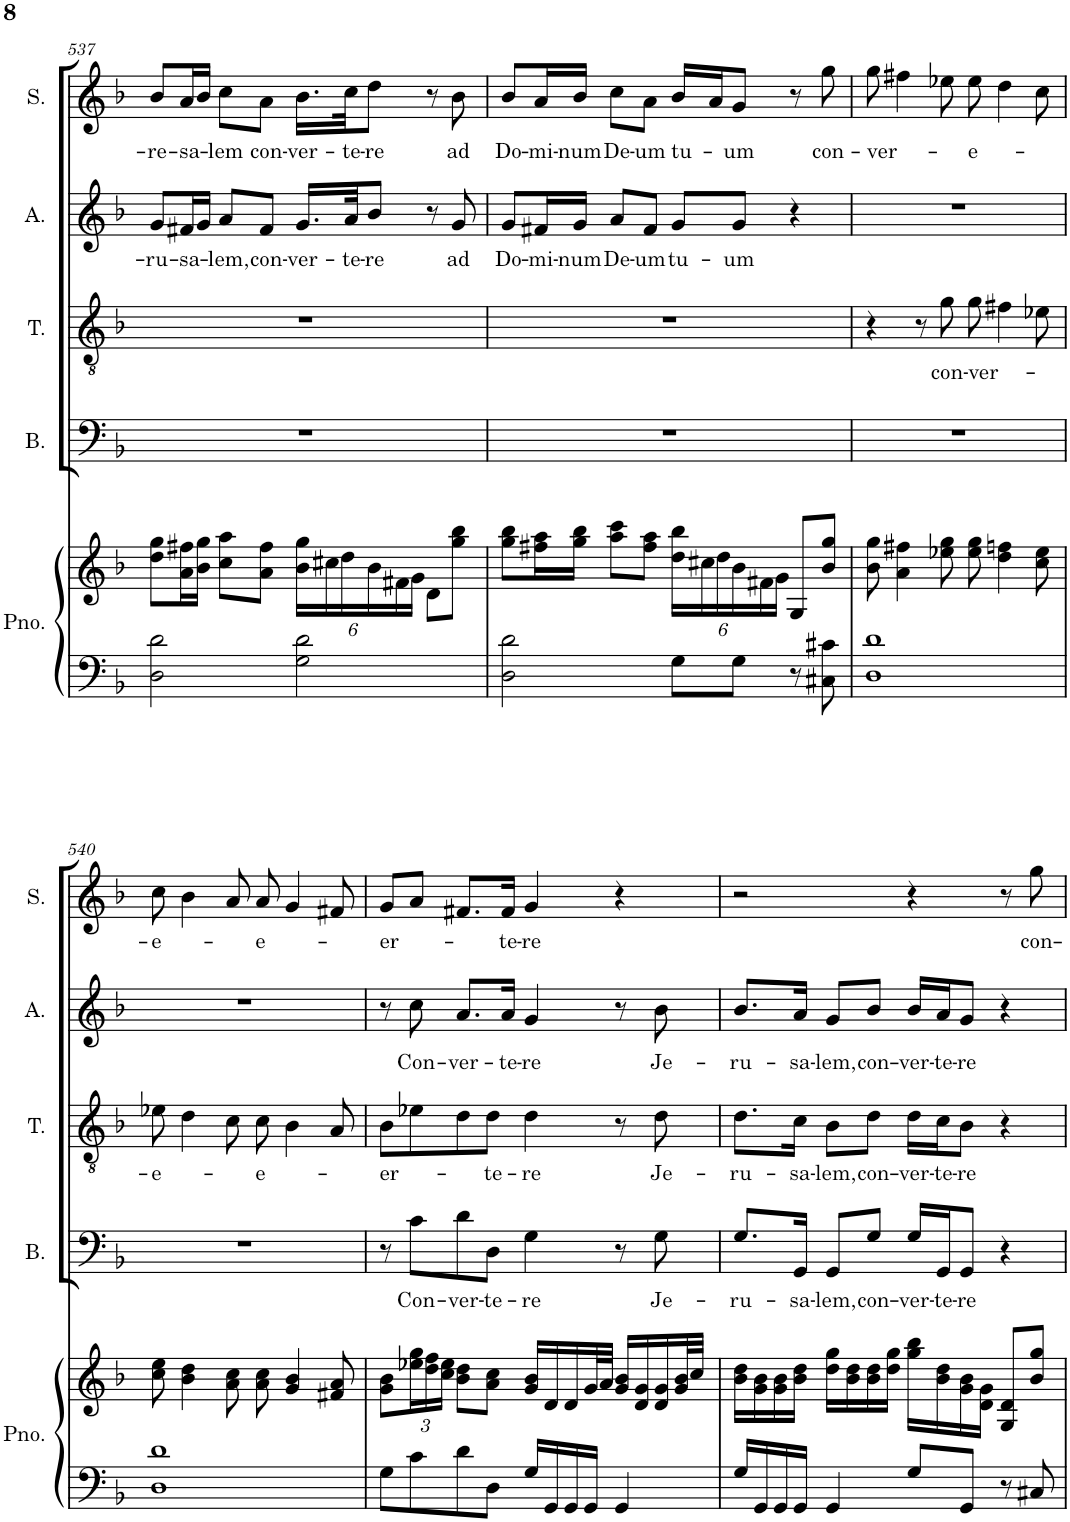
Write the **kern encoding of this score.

**kern	**kern	**kern	**text	**kern	**text	**kern	**text	**kern	**text
*part5	*part5	*part4	*part4	*part3	*part3	*part2	*part2	*part1	*part1
*staff6	*staff5	*staff4	*staff4	*staff3	*staff3	*staff2	*staff2	*staff1	*staff1
*I"Piano	*	*I"Bass	*	*I"Tenor	*	*I"Alto	*	*I"Soprano	*
*I'Pno.	*	*I'B.	*	*I'T.	*	*I'A.	*	*I'S.	*
!!LO:PB:g=z
*clefF4	*clefG2	*clefF4	*	*clefGv2	*	*clefG2	*	*clefG2	*
*	*	*	*	*	*	*Trd1c2	*	*	*
*k[b-]	*k[b-]	*k[b-]	*	*k[b-]	*	*k[b-]	*	*k[b-]	*
*M4/4	*M4/4	*M4/4	*	*M4/4	*	*M4/4	*	*M4/4	*
*met(c)	*met(c)	*met(c)	*	*met(c)	*	*met(c)	*	*met(c)	*
=537	=537	=537	=537	=537	=537	=537	=537	=537	=537
!	!	!	!	!	!	!	!LO:LY:b	!	!LO:LY:b
2D\ 2d\	8dd\ 8gg\L	1r	.	1r	.	8g/L	-ru-	8b-/L	-re-
!	!	!	!	!	!	!	!LO:LY:b	!	!LO:LY:b
.	16a\ 16ff#X\L	.	.	.	.	16f#X/L	-sa-	16a/L	-sa-
.	16b-\ 16gg\JJ	.	.	.	.	16g/JJ	.	16b-/JJ	.
!	!	!	!	!	!	!	!LO:LY:b	!	!LO:LY:b
.	8cc\ 8aa\L	.	.	.	.	8a/L	-lem,	8cc\L	-lem
!	!	!	!	!	!	!	!LO:LY:b	!	!LO:LY:b
.	8a\ 8ff#\J	.	.	.	.	8f#/J	con-	8a\J	con-
*	*Xbrackettup	*	*	*	*	*	*	*	*
!	!	!	!	!	!	!	!LO:LY:b	!	!LO:LY:b
2G\ 2d\	24b-\ 24gg\LL	.	.	.	.	16.g/LL	-ver-	16.b-\LL	-ver-
.	24cc#X\	.	.	.	.	.	.	.	.
.	24dd\	.	.	.	.	.	.	.	.
!	!	!	!	!	!	!	!LO:LY:b	!	!LO:LY:b
.	.	.	.	.	.	32a/JK	-te-	32cc\JK	-te-
!	!	!	!	!	!	!	!LO:LY:b	!	!LO:LY:b
.	24b-\	.	.	.	.	8b-/J	-re	8dd\J	-re
.	24f#X\	.	.	.	.	.	.	.	.
.	24g\JJ	.	.	.	.	.	.	.	.
.	8d\L	.	.	.	.	8r	.	8r	.
!	!	!	!	!	!	!	!LO:LY:b	!	!LO:LY:b
.	8gg\ 8bb-\J	.	.	.	.	8g/	ad	8b-\	ad
=538	=538	=538	=538	=538	=538	=538	=538	=538	=538
!	!	!	!	!	!	!	!LO:LY:b	!	!LO:LY:b
2D\ 2d\	8gg\ 8bb-\L	1r	.	1r	.	8g/L	Do-	8b-/L	Do-
!	!	!	!	!	!	!	!LO:LY:b	!	!LO:LY:b
.	16ff#X\ 16aa\L	.	.	.	.	16f#X/L	-mi-	16a/L	-mi-
!	!	!	!	!	!	!	!LO:LY:b	!	!LO:LY:b
.	16gg\ 16bb-\JJ	.	.	.	.	16g/JJ	-num	16b-/JJ	-num
!	!	!	!	!	!	!	!LO:LY:b	!	!LO:LY:b
.	8aa\ 8ccc\L	.	.	.	.	8a/L	De-	8cc\L	De-
!	!	!	!	!	!	!	!LO:LY:b	!	!LO:LY:b
.	8ff#\ 8aa\J	.	.	.	.	8f#/J	-um	8a\J	-um
!	!	!	!	!	!	!	!LO:LY:b	!	!LO:LY:b
8G\L	24dd\ 24bb-\LL	.	.	.	.	8g/L	tu-	16b-/LL	tu-
.	24cc#X\	.	.	.	.	.	.	.	.
.	.	.	.	.	.	.	.	16a/J	.
.	24dd\	.	.	.	.	.	.	.	.
!	!	!	!	!	!	!	!LO:LY:b	!	!LO:LY:b
8G\J	24b-\	.	.	.	.	8g/J	-um	8g/J	-um
.	24f#X\	.	.	.	.	.	.	.	.
.	24g\JJ	.	.	.	.	.	.	.	.
8r	8G/L	.	.	.	.	4r	.	8r	.
!	!	!	!	!	!	!	!	!	!LO:LY:b
8C#X\ 8c#X\	8b-/ 8gg/J	.	.	.	.	.	.	8gg\	con-
=539	=539	=539	=539	=539	=539	=539	=539	=539	=539
!	!	!	!	!	!	!	!	!	!LO:LY:b
1D 1d	8b-\ 8gg\	1r	.	4r	.	1r	.	8gg\	-ver-
.	4a\ 4ff#X\	.	.	.	.	.	.	4ff#X\	.
.	.	.	.	8r	.	.	.	.	.
!	!	!	!	!	!LO:LY:b	!	!	!	!
.	8ee-X\ 8gg\	.	.	8g\	con-	.	.	8ee-X\	.
!	!	!	!	!	!LO:LY:b	!	!	!	!LO:LY:b
.	8ee-\ 8gg\	.	.	8g\	-ver-	.	.	8ee-\	-e-
.	4dd\ 4ffn\	.	.	4f#X\	.	.	.	4dd\	.
.	8cc\ 8ee-\	.	.	8e-X\	.	.	.	8cc\	.
!!LO:LB:g=z
=540	=540	=540	=540	=540	=540	=540	=540	=540	=540
!	!	!	!	!	!LO:LY:b	!	!	!	!LO:LY:b
1D 1d	8cc\ 8ee\	1r	.	8e-X\	-e-	1r	.	8cc\	-e-
.	4b-\ 4dd\	.	.	4d\	.	.	.	4b-\	.
.	8a\ 8cc\	.	.	8c\	.	.	.	8a/	.
!	!	!	!	!	!LO:LY:b	!	!	!	!LO:LY:b
.	8a\ 8cc\	.	.	8c\	-e-	.	.	8a/	-e-
.	4g/ 4b-/	.	.	4B-\	.	.	.	4g/	.
.	8f#X/ 8a/	.	.	8A/	.	.	.	8f#X/	.
=541	=541	=541	=541	=541	=541	=541	=541	=541	=541
!	!	!	!	!	!LO:LY:b	!	!	!	!LO:LY:b
8G\L	8g\ 8b-\L	8r	.	8B-\L	-er-	8r	.	8g/L	-er-
!	!	!	!LO:LY:b	!	!	!	!LO:LY:b	!	!
8c\	24ee-X\ 24gg\L	8c\L	Con-	8e-X\	.	8cc\	Con-	8a/J	.
.	24dd\ 24ff\	.	.	.	.	.	.	.	.
.	24cc\ 24ee-\JJ	.	.	.	.	.	.	.	.
!	!	!	!LO:LY:b	!	!	!	!LO:LY:b	!	!
8d\	8b-\ 8dd\L	8d\	-ver-	8d\	.	8.a/L	-ver-	8.f#X/L	.
!	!	!	!LO:LY:b	!	!LO:LY:b	!	!	!	!
8D\J	8a\ 8cc\J	8D\J	-te-	8d\J	-te-	.	.	.	.
!	!	!	!	!	!	!	!LO:LY:b	!	!LO:LY:b
.	.	.	.	.	.	16a/Jk	-te-	16f#/Jk	-te-
!	!	!	!LO:LY:b	!	!LO:LY:b	!	!LO:LY:b	!	!LO:LY:b
16G/LL	16g/ 16b-/LL	4G\	-re	4d\	-re	4g/	-re	4g/	-re
16GG/	16d/	.	.	.	.	.	.	.	.
16GG/	16d/	.	.	.	.	.	.	.	.
16GG/JJ	32g/L	.	.	.	.	.	.	.	.
.	32a/JJJ	.	.	.	.	.	.	.	.
4GG/	16g/ 16b-/LL	8r	.	8r	.	8r	.	4r	.
.	16d/ 16g/	.	.	.	.	.	.	.	.
!	!	!	!LO:LY:b	!	!LO:LY:b	!	!LO:LY:b	!	!
.	16d/ 16g/	8G\	Je-	8d\	Je-	8b-\	Je-	.	.
.	32g/ 32b-/L	.	.	.	.	.	.	.	.
.	32cc/JJJ	.	.	.	.	.	.	.	.
=542	=542	=542	=542	=542	=542	=542	=542	=542	=542
!	!	!	!LO:LY:b	!	!LO:LY:b	!	!LO:LY:b	!	!
16G/LL	16b-\ 16dd\LL	8.G/L	-ru-	8.d\L	-ru-	8.b-/L	-ru-	2r	.
16GG/	16g\ 16b-\	.	.	.	.	.	.	.	.
16GG/	16g\ 16b-\	.	.	.	.	.	.	.	.
!	!	!	!LO:LY:b	!	!LO:LY:b	!	!LO:LY:b	!	!
16GG/JJ	16b-\ 16dd\JJ	16GG/Jk	-sa-	16c\Jk	-sa-	16a/Jk	-sa-	.	.
!	!	!	!LO:LY:b	!	!LO:LY:b	!	!LO:LY:b	!	!
4GG/	16dd\ 16gg\LL	8GG/L	-lem,	8B-\L	-lem,	8g/L	-lem,	.	.
.	16b-\ 16dd\	.	.	.	.	.	.	.	.
!	!	!	!LO:LY:b	!	!LO:LY:b	!	!LO:LY:b	!	!
.	16b-\ 16dd\	8G/J	con-	8d\J	con-	8b-/J	con-	.	.
.	16dd\ 16gg\JJ	.	.	.	.	.	.	.	.
!	!	!	!LO:LY:b	!	!LO:LY:b	!	!LO:LY:b	!	!
8G/L	16gg\ 16bb-\LL	16G/LL	-ver-	16d\LL	-ver-	16b-/LL	-ver-	4r	.
!	!	!	!LO:LY:b	!	!LO:LY:b	!	!LO:LY:b	!	!
.	16b-\ 16dd\	16GG/J	-te-	16c\J	-te-	16a/J	-te-	.	.
!	!	!	!LO:LY:b	!	!LO:LY:b	!	!LO:LY:b	!	!
8GG/J	16g\ 16b-\	8GG/J	-re	8B-\J	-re	8g/J	-re	.	.
.	16d\ 16g\JJ	.	.	.	.	.	.	.	.
8r	8G/ 8d/L	4r	.	4r	.	4r	.	8r	.
!	!	!	!	!	!	!	!	!	!LO:LY:b
8C#X/	8b-/ 8gg/J	.	.	.	.	.	.	8gg\	con-
=	=	=	=	=	=	=	=	=	=
*-	*-	*-	*-	*-	*-	*-	*-	*-	*-
